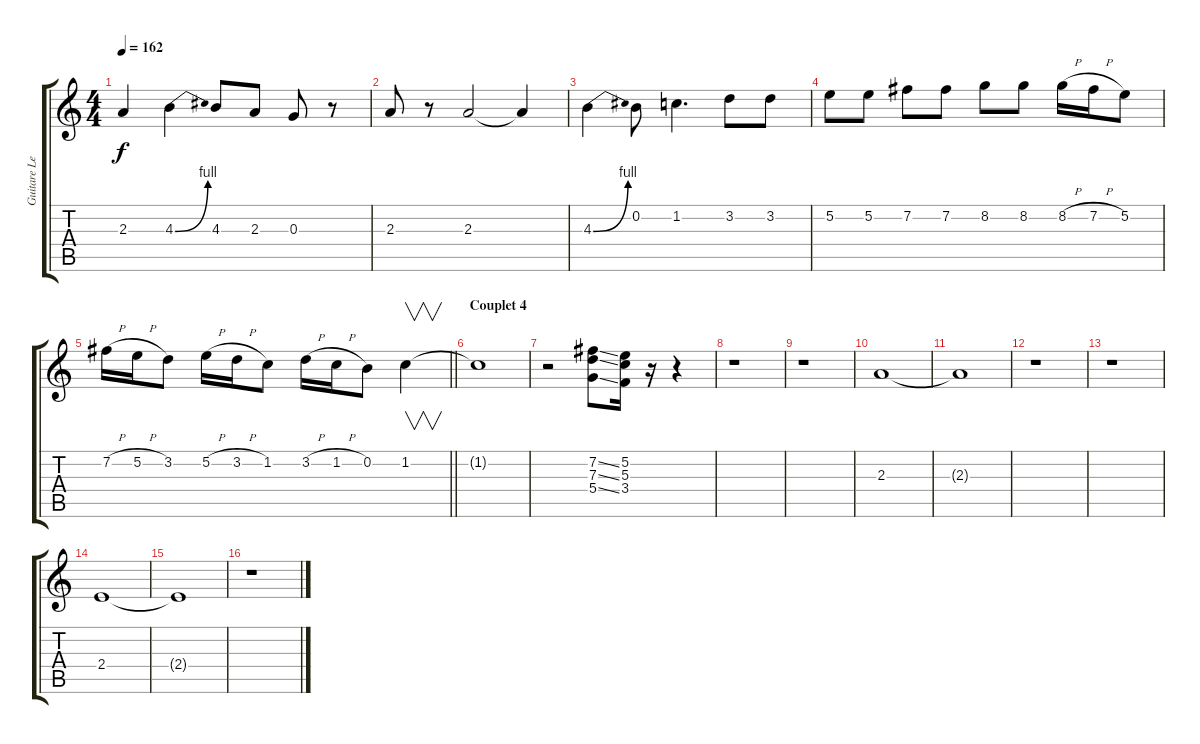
\track ("Guitare Lead" "Guitare Le") {instrument overdrivenguitar}
\staff {score tabs}
\tuning (E4 B3 G3 D3 A2 E2) {hide}
\ts (4 4)
\tempo 162
\clef g2
\ks c
2.3.4{dy f} 4.3{be (bend 0 0 60 4)}.4 4.3.8 2.3.8 0.3.8 r.8 |
2.3.8 r.8 2.3.2 2.3{t}.4 |
4.3{be (bend 0 0 60 4)}.4 0.2.8 1.2.4{d} 3.2.8 3.2.8 |
5.2.8 5.2.8 7.2.8 7.2.8 8.2.8 8.2.8 8.2{h}.16 7.2{h}.16 5.2.8 |
\barLineRight lightlight
7.2{h}.16 5.2{h}.16 3.2.8 5.2{h}.16 3.2{h}.16 1.2.8 3.2{h}.16 1.2{h}.16 0.2.8 1.2.4{v} |
\section ("" "Couplet 4")
1.2{t}.1 |
r.2 (7.2{ss} 7.3{ss} 5.4{ss}).8 (5.2 5.3 3.4).16 r.16 r.4 |
r.1 |
r.1 |
2.3.1 |
2.3{t}.1 |
r.1 |
r.1 |
2.4.1 |
2.4{t}.1 |
r.1
